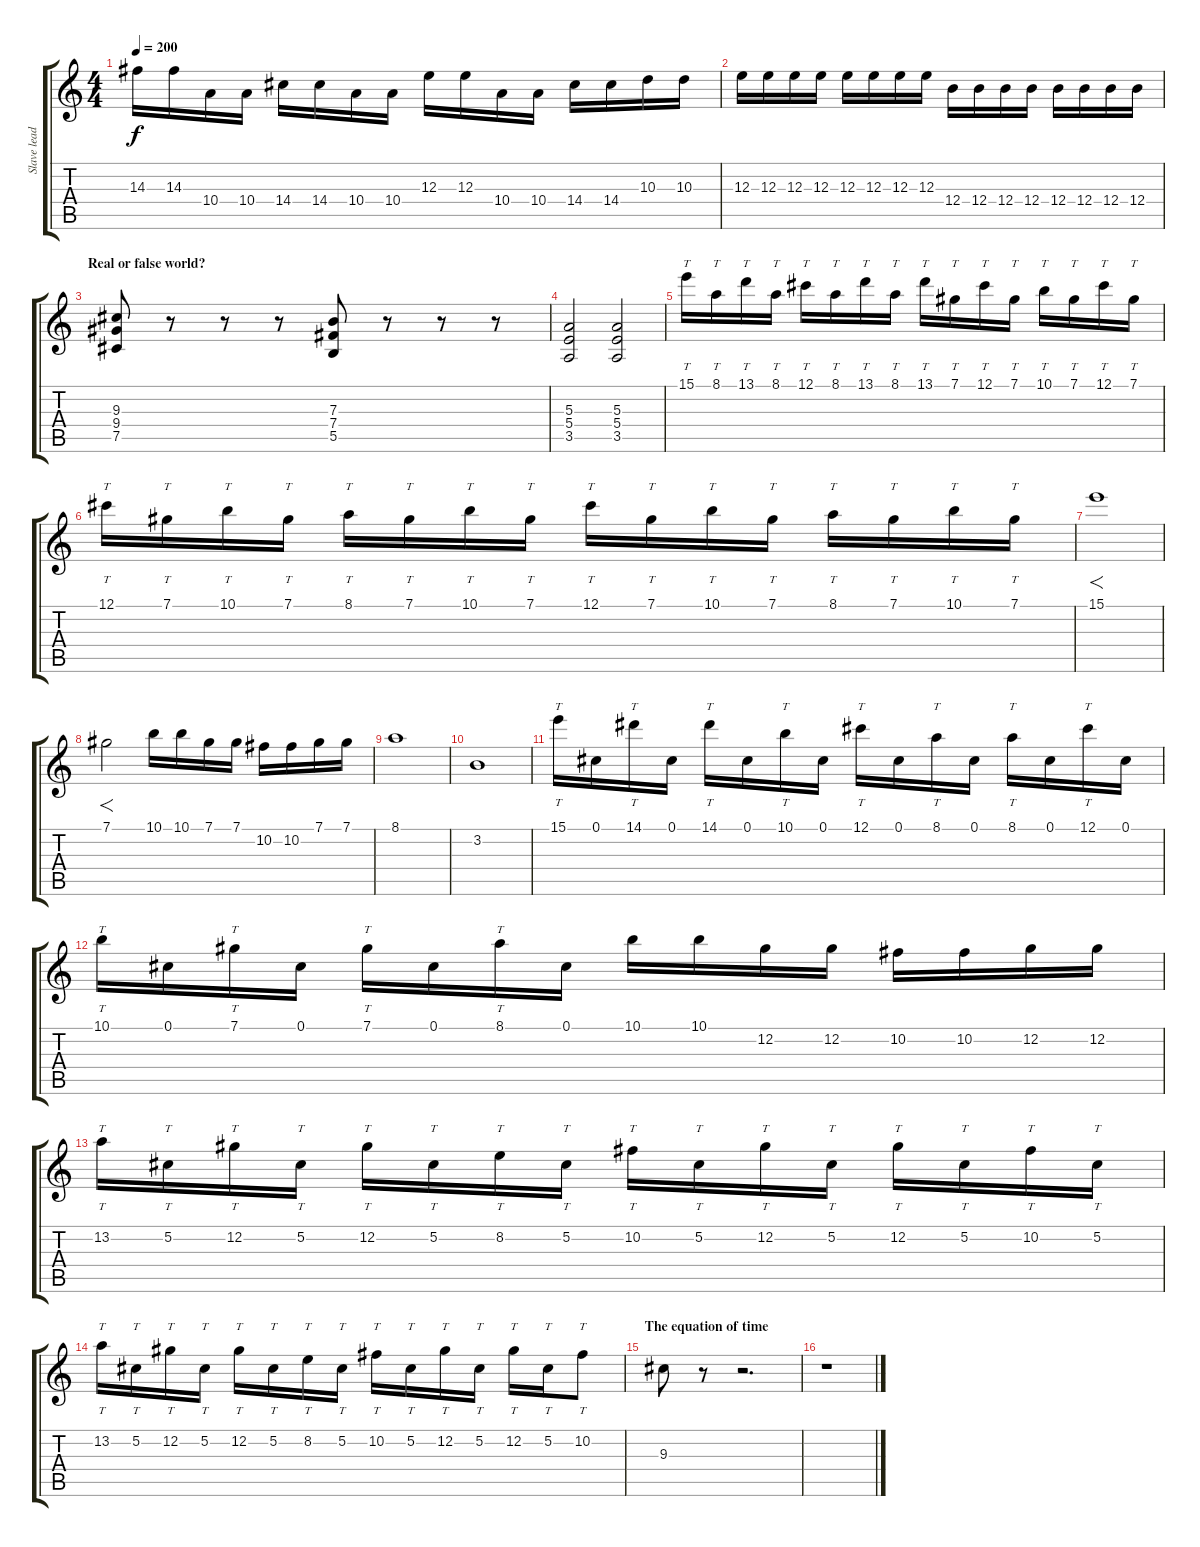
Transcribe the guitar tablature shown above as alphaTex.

\track ("Slave lead guitar(normand)" "Slave lead") {instrument distortionguitar}
\staff {score tabs}
\tuning (Db4 Ab3 E3 B2 Gb2 Db2) {hide}
\ts (4 4)
\tempo 200
\clef g2
\ks c
14.3.16{dy f} 14.3.16 10.4.16 10.4.16 14.4.16 14.4.16 10.4.16 10.4.16 12.3.16 12.3.16 10.4.16 10.4.16 14.4.16 14.4.16 10.3.16 10.3.16 |
12.3.16 12.3.16 12.3.16 12.3.16 12.3.16 12.3.16 12.3.16 12.3.16 12.4.16 12.4.16 12.4.16 12.4.16 12.4.16 12.4.16 12.4.16 12.4.16 |
\section ("" "Real or false world?")
(9.3 9.4 7.5).8 r.8 r.8 r.8 (7.3 7.4 5.5).8 r.8 r.8 r.8 |
(5.3 5.4 3.5).2 (5.3 5.4 3.5).2 |
15.1.16{tt} 8.1.16{tt} 13.1.16{tt} 8.1.16{tt} 12.1.16{tt} 8.1.16{tt} 13.1.16{tt} 8.1.16{tt} 13.1.16{tt} 7.1.16{tt} 12.1.16{tt} 7.1.16{tt} 10.1.16{tt} 7.1.16{tt} 12.1.16{tt} 7.1.16{tt} |
12.1.16{tt} 7.1.16{tt} 10.1.16{tt} 7.1.16{tt} 8.1.16{tt} 7.1.16{tt} 10.1.16{tt} 7.1.16{tt} 12.1.16{tt} 7.1.16{tt} 10.1.16{tt} 7.1.16{tt} 8.1.16{tt} 7.1.16{tt} 10.1.16{tt} 7.1.16{tt} |
15.1.1{f} |
7.1.2{f} 10.1.16 10.1.16 7.1.16 7.1.16 10.2.16 10.2.16 7.1.16 7.1.16 |
8.1.1 |
3.2.1 |
15.1.16{tt} 0.1.16 14.1.16{tt} 0.1.16 14.1.16{tt} 0.1.16 10.1.16{tt} 0.1.16 12.1.16{tt} 0.1.16 8.1.16{tt} 0.1.16 8.1.16{tt} 0.1.16 12.1.16{tt} 0.1.16 |
10.1.16{tt} 0.1.16 7.1.16{tt} 0.1.16 7.1.16{tt} 0.1.16 8.1.16{tt} 0.1.16 10.1.16 10.1.16 12.2.16 12.2.16 10.2.16 10.2.16 12.2.16 12.2.16 |
13.2.16{tt} 5.2.16{tt} 12.2.16{tt} 5.2.16{tt} 12.2.16{tt} 5.2.16{tt} 8.2.16{tt} 5.2.16{tt} 10.2.16{tt} 5.2.16{tt} 12.2.16{tt} 5.2.16{tt} 12.2.16{tt} 5.2.16{tt} 10.2.16{tt} 5.2.16{tt} |
13.2.16{tt} 5.2.16{tt} 12.2.16{tt} 5.2.16{tt} 12.2.16{tt} 5.2.16{tt} 8.2.16{tt} 5.2.16{tt} 10.2.16{tt} 5.2.16{tt} 12.2.16{tt} 5.2.16{tt} 12.2.16{tt} 5.2.16{tt} 10.2.8{tt} |
\section ("" "The equation of time")
9.3.8 r.8 r.2{d} |
r.1
